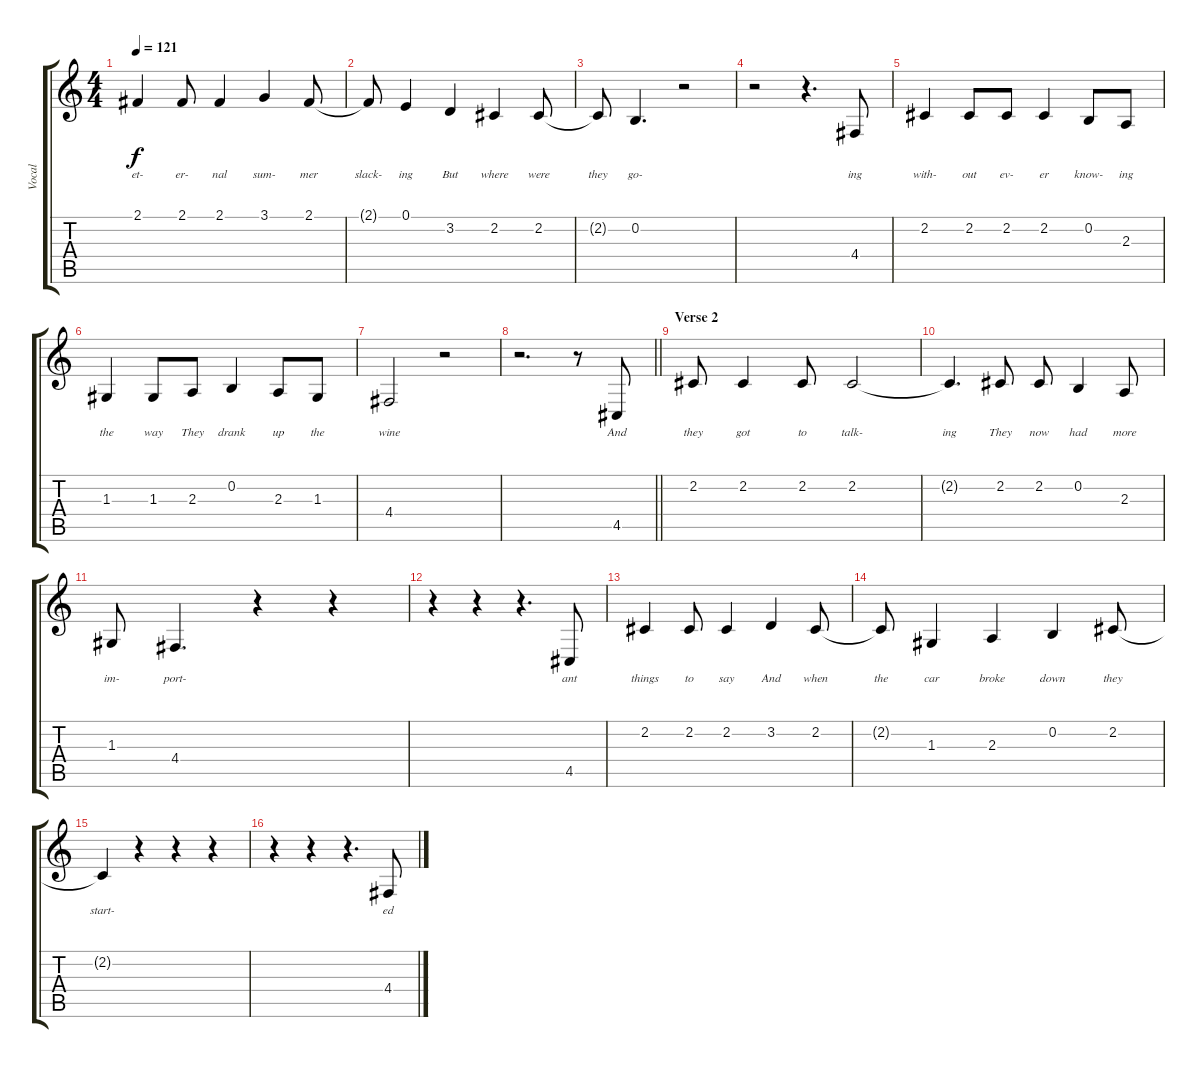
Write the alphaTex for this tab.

\track ("Vocal" "Vocal") {instrument brightacousticpiano}
\staff {score tabs}
\tuning (E4 B3 G3 D3 A2 E2) {hide}
\ts (4 4)
\tempo 121
\clef g2
\ks c
2.1.4{lyrics (0 "et-") lyrics (1 "") lyrics (2 "") lyrics (3 "") lyrics (4 "") dy f} 2.1.8{lyrics (0 "er-") lyrics (1 "") lyrics (2 "") lyrics (3 "") lyrics (4 "")} 2.1.4{lyrics (0 "nal") lyrics (1 "") lyrics (2 "") lyrics (3 "") lyrics (4 "")} 3.1.4{lyrics (0 "sum-") lyrics (1 "") lyrics (2 "") lyrics (3 "") lyrics (4 "")} 2.1.8{lyrics (0 "mer") lyrics (1 "") lyrics (2 "") lyrics (3 "") lyrics (4 "")} |
2.1{t}.8{lyrics (0 "slack-") lyrics (1 "") lyrics (2 "") lyrics (3 "") lyrics (4 "")} 0.1.4{lyrics (0 "ing") lyrics (1 "") lyrics (2 "") lyrics (3 "") lyrics (4 "")} 3.2.4{lyrics (0 "But") lyrics (1 "") lyrics (2 "") lyrics (3 "") lyrics (4 "")} 2.2.4{lyrics (0 "where") lyrics (1 "") lyrics (2 "") lyrics (3 "") lyrics (4 "")} 2.2.8{lyrics (0 "were") lyrics (1 "") lyrics (2 "") lyrics (3 "") lyrics (4 "")} |
2.2{t}.8{lyrics (0 "they") lyrics (1 "") lyrics (2 "") lyrics (3 "") lyrics (4 "")} 0.2.4{d lyrics (0 "go-") lyrics (1 "") lyrics (2 "") lyrics (3 "") lyrics (4 "")} r.2 |
r.2 r.4{d} 4.4.8{lyrics (0 "ing") lyrics (1 "") lyrics (2 "") lyrics (3 "") lyrics (4 "")} |
2.2.4{lyrics (0 "with-") lyrics (1 "") lyrics (2 "") lyrics (3 "") lyrics (4 "")} 2.2.8{lyrics (0 "out") lyrics (1 "") lyrics (2 "") lyrics (3 "") lyrics (4 "")} 2.2.8{lyrics (0 "ev-") lyrics (1 "") lyrics (2 "") lyrics (3 "") lyrics (4 "")} 2.2.4{lyrics (0 "er") lyrics (1 "") lyrics (2 "") lyrics (3 "") lyrics (4 "")} 0.2.8{lyrics (0 "know-") lyrics (1 "") lyrics (2 "") lyrics (3 "") lyrics (4 "")} 2.3.8{lyrics (0 "ing") lyrics (1 "") lyrics (2 "") lyrics (3 "") lyrics (4 "")} |
1.3.4{lyrics (0 "the") lyrics (1 "") lyrics (2 "") lyrics (3 "") lyrics (4 "")} 1.3.8{lyrics (0 "way") lyrics (1 "") lyrics (2 "") lyrics (3 "") lyrics (4 "")} 2.3.8{lyrics (0 "They") lyrics (1 "") lyrics (2 "") lyrics (3 "") lyrics (4 "")} 0.2.4{lyrics (0 "drank") lyrics (1 "") lyrics (2 "") lyrics (3 "") lyrics (4 "")} 2.3.8{lyrics (0 "up") lyrics (1 "") lyrics (2 "") lyrics (3 "") lyrics (4 "")} 1.3.8{lyrics (0 "the") lyrics (1 "") lyrics (2 "") lyrics (3 "") lyrics (4 "")} |
4.4.2{lyrics (0 "wine") lyrics (1 "") lyrics (2 "") lyrics (3 "") lyrics (4 "")} r.2 |
\barLineRight lightlight
r.2{d} r.8 4.5.8{lyrics (0 "And") lyrics (1 "") lyrics (2 "") lyrics (3 "") lyrics (4 "")} |
\section ("" "Verse 2")
2.2.8{lyrics (0 "they") lyrics (1 "") lyrics (2 "") lyrics (3 "") lyrics (4 "")} 2.2.4{lyrics (0 "got") lyrics (1 "") lyrics (2 "") lyrics (3 "") lyrics (4 "")} 2.2.8{lyrics (0 "to") lyrics (1 "") lyrics (2 "") lyrics (3 "") lyrics (4 "")} 2.2.2{lyrics (0 "talk-") lyrics (1 "") lyrics (2 "") lyrics (3 "") lyrics (4 "")} |
2.2{t}.4{d lyrics (0 "ing") lyrics (1 "") lyrics (2 "") lyrics (3 "") lyrics (4 "")} 2.2.8{lyrics (0 "They") lyrics (1 "") lyrics (2 "") lyrics (3 "") lyrics (4 "")} 2.2.8{lyrics (0 "now") lyrics (1 "") lyrics (2 "") lyrics (3 "") lyrics (4 "")} 0.2.4{lyrics (0 "had") lyrics (1 "") lyrics (2 "") lyrics (3 "") lyrics (4 "")} 2.3.8{lyrics (0 "more") lyrics (1 "") lyrics (2 "") lyrics (3 "") lyrics (4 "")} |
1.3.8{lyrics (0 "im-") lyrics (1 "") lyrics (2 "") lyrics (3 "") lyrics (4 "")} 4.4.4{d lyrics (0 "port-") lyrics (1 "") lyrics (2 "") lyrics (3 "") lyrics (4 "")} r.4 r.4 |
r.4 r.4 r.4{d} 4.5.8{lyrics (0 "ant") lyrics (1 "") lyrics (2 "") lyrics (3 "") lyrics (4 "")} |
2.2.4{lyrics (0 "things") lyrics (1 "") lyrics (2 "") lyrics (3 "") lyrics (4 "")} 2.2.8{lyrics (0 "to") lyrics (1 "") lyrics (2 "") lyrics (3 "") lyrics (4 "")} 2.2.4{lyrics (0 "say") lyrics (1 "") lyrics (2 "") lyrics (3 "") lyrics (4 "")} 3.2.4{lyrics (0 "And") lyrics (1 "") lyrics (2 "") lyrics (3 "") lyrics (4 "")} 2.2.8{lyrics (0 "when") lyrics (1 "") lyrics (2 "") lyrics (3 "") lyrics (4 "")} |
2.2{t}.8{lyrics (0 "the") lyrics (1 "") lyrics (2 "") lyrics (3 "") lyrics (4 "")} 1.3.4{lyrics (0 "car") lyrics (1 "") lyrics (2 "") lyrics (3 "") lyrics (4 "")} 2.3.4{lyrics (0 "broke") lyrics (1 "") lyrics (2 "") lyrics (3 "") lyrics (4 "")} 0.2.4{lyrics (0 "down") lyrics (1 "") lyrics (2 "") lyrics (3 "") lyrics (4 "")} 2.2.8{lyrics (0 "they") lyrics (1 "") lyrics (2 "") lyrics (3 "") lyrics (4 "")} |
2.2{t}.4{lyrics (0 "start-") lyrics (1 "") lyrics (2 "") lyrics (3 "") lyrics (4 "")} r.4 r.4 r.4 |
r.4 r.4 r.4{d} 4.4.8{lyrics (0 "ed") lyrics (1 "") lyrics (2 "") lyrics (3 "") lyrics (4 "")}
